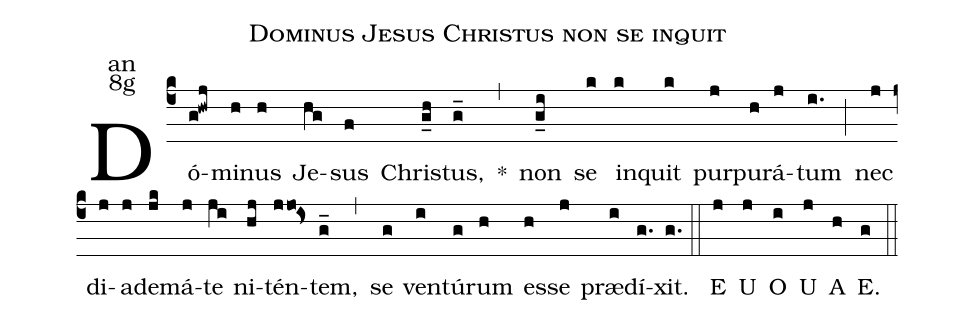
name:Dominus Jesus Christus non se inquit;
office-part:an;
mode:8g;
%%
(c4) Dó(g!hwj)mi(h)nus(h) Je(hg)sus(f) Chris(g_h)tus,(g_)
<sp>*</sp>(,)
non(g_i) se(k) in(k)quit(k) pur(j)pu(h)rá(j)tum(i.) (;)
nec(j) di(j)a(j)de(jk)má(j)te(ji) ni(hj)tén(jjo!Is<)tem,(g_) (,)
se(g) ven(i)tú(g)rum(h) es(h)se(j) præ(i)dí(g.)xit.(g.) (::)
<eu>  E(j) U(j) O(i) U(j) A(h) E.(g) </eu> (::)
